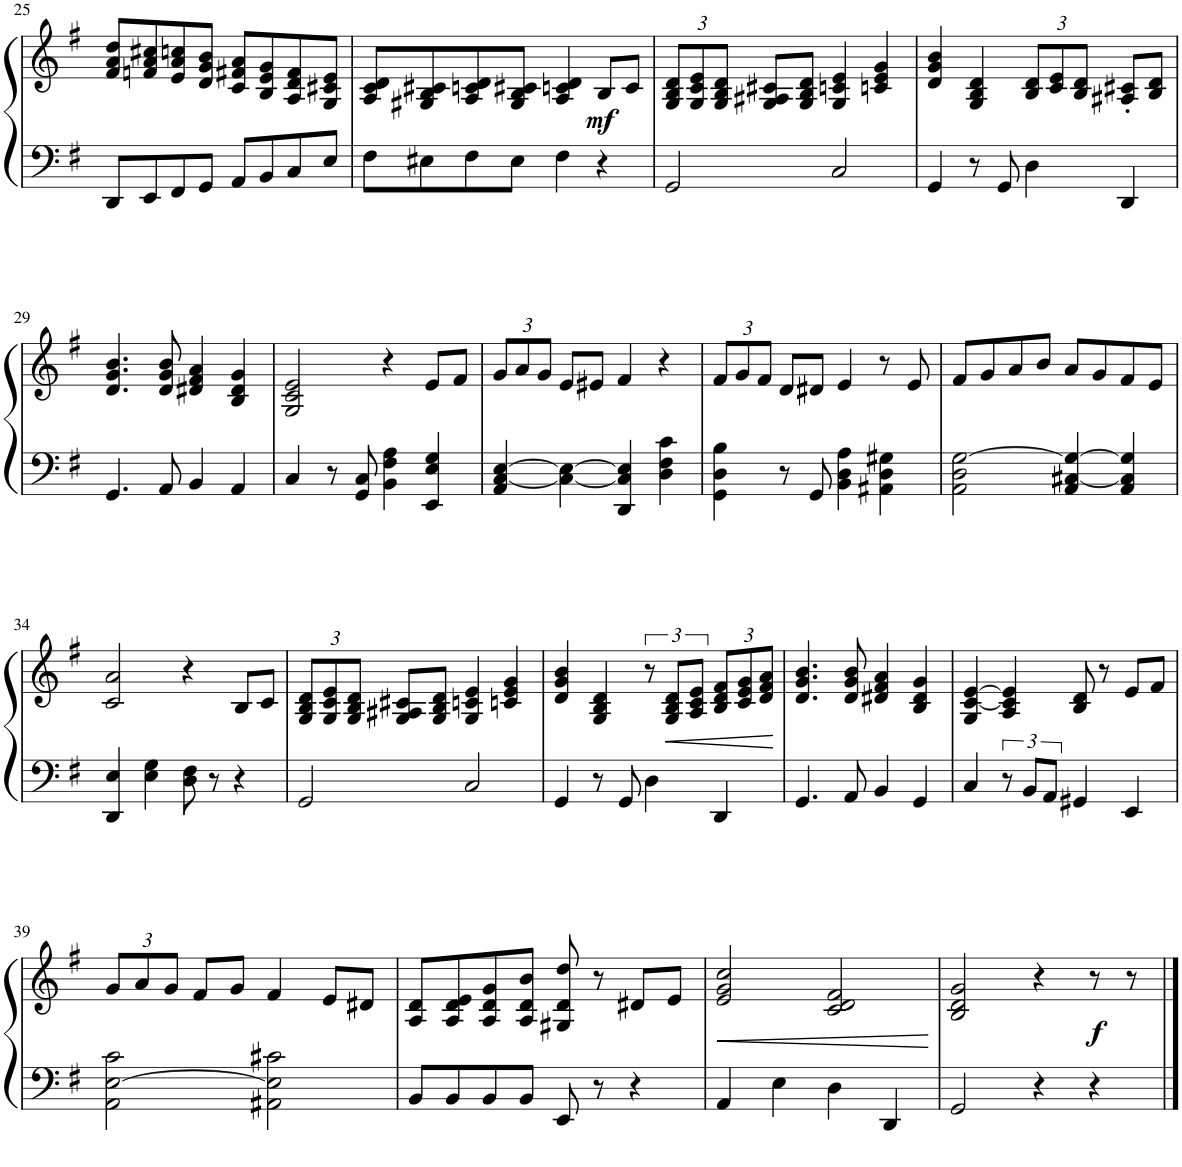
**kern	**kern	**dynam
*part1	*part1	*part1
*staff2	*staff1	*staff1/2
*I"Piano	*	*
*I'Pno.	*	*
!!LO:PB:g=z
*clefF4	*clefG2	*
*k[f#]	*k[f#]	*
*M4/4	*M4/4	*
=25	=25	=25
8DD/L	8f#/ 8a/ 8dd/L	.
8EE/	8fn/ 8a/ 8cc#X/	.
8FF#/	8e/ 8a/ 8ccn/	.
8GG/J	8d/ 8g/ 8b/J	.
8AA/L	8c/ 8f#X/ 8a/L	.
8BB/	8B/ 8e/ 8g/	.
8C/	8A/ 8d/ 8f#/	.
8E/J	8G/ 8c#X/ 8e/J	.
=26	=26	=26
8F#\L	8A/ 8c/ 8d/L	.
8E#X\	8G#X/ 8B/ 8c#X/	.
8F#\	8A/ 8cn/ 8d/	.
8E#\J	8G#/ 8B/ 8c#X/J	.
4F#\	4A/ 4cn/ 4d/	.
!	!	!LO:DY:b
4r	8B/L	mf
.	8c/J	.
=27	=27	=27
*	*Xbrackettup	*
2GG/	12G/ 12B/ 12d/L	.
.	12G/ 12c/ 12e/	.
.	12G/ 12B/ 12d/J	.
.	8G/ 8A#X/ 8c#X/L	.
.	8G/ 8B/ 8d/J	.
2C/	4G/ 4cn/ 4e/	.
.	4cn/ 4e/ 4g/	.
=28	=28	=28
4GG/	4d/ 4g/ 4b/	.
8r	4G/ 4B/ 4d/	.
8GG/	.	.
4D\	12B/ 12d/L	.
.	12c/ 12e/	.
.	12B/ 12d/J	.
4DD/	8A#X/' 8c#X/'L	.
.	8B/ 8d/J	.
!!LO:LB:g=z
=29	=29	=29
4.GG/	4.d/ 4.g/ 4.b/	.
8AA/	8d/ 8g/ 8b/	.
4BB/	4d#X/ 4f#/ 4a/	.
4AA/	4B/ 4d#/ 4g/	.
=30	=30	=30
4C/	2G/ 2c/ 2e/	.
8r	.	.
8GG/ 8C/	.	.
4BB\ 4F#\ 4A\	4r	.
4EE/ 4E/ 4G/	8e/L	.
.	8f#/J	.
=31	=31	=31
4AA/ [4C/ [4E/	12g/L	.
.	12a/	.
.	12g/J	.
4C\_ 4E\_	8e/L	.
.	8e#X/J	.
4DD/ 4C/] 4E/]	4f#/	.
4D\ 4F#\ 4c\	4r	.
=32	=32	=32
4GG\ 4D\ 4B\	12f#/L	.
.	12g/	.
.	12f#/J	.
8r	8d/L	.
8GG/	8d#X/J	.
4BB\ 4D\ 4A\	4e/	.
4AA#X\ 4D\ 4G#X\	8r	.
.	8e/	.
=33	=33	=33
2AA\ 2D\ [2G\	8f#/L	.
.	8g/	.
.	8a/	.
.	8b/J	.
4AA/ [4C#X/ 4G/_	8a/L	.
.	8g/	.
4AA/ 4C#/] 4G/]	8f#/	.
.	8e/J	.
!!LO:LB:g=z
=34	=34	=34
4DD/ 4E/	2c/ 2a/	.
4E\ 4G\	.	.
8D\ 8F#\	4r	.
8r	.	.
4r	8B/L	.
.	8c/J	.
=35	=35	=35
2GG/	12G/ 12B/ 12d/L	.
.	12G/ 12c/ 12e/	.
.	12G/ 12B/ 12d/J	.
.	8G/ 8A#X/ 8c#X/L	.
.	8G/ 8B/ 8d/J	.
2C/	4G/ 4cn/ 4e/	.
.	4cn/ 4e/ 4g/	.
=36	=36	=36
4GG/	4d/ 4g/ 4b/	.
8r	4G/ 4B/ 4d/	.
8GG/	.	.
*	*brackettup	*
4D\	12r	.
!	!	!LO:HP:b
.	12G/ 12B/ 12d/L	<
.	12A/ 12c/ 12e/J	.
*	*Xbrackettup	*
4DD/	12B/ 12d/ 12f#/L	.
.	12c/ 12e/ 12g/	.
.	12d/ 12f#/ 12a/J	.
.	.	[
=37	=37	=37
4.GG/	4.d/ 4.g/ 4.b/	.
8AA/	8d/ 8g/ 8b/	.
4BB/	4d#X/ 4f#/ 4a/	.
4GG/	4B/ 4d#/ 4g/	.
=38	=38	=38
4C/	4G/ [4c/ [4e/	.
12r	4A/ 4c/] 4e/]	.
12BB/L	.	.
12AA/J	.	.
4GG#X/	8B/ 8d/	.
.	8r	.
4EE/	8e/L	.
.	8f#/J	.
!!LO:LB:g=z
=39	=39	=39
2AA\ [2E\ 2c\	12g/L	.
.	12a/	.
.	12g/J	.
.	8f#/L	.
.	8g/J	.
2AA#X\ 2E\] 2c#X\	4f#/	.
.	8e/L	.
.	8d#X/J	.
=40	=40	=40
8BB/L	8A/ 8d/L	.
8BB/	8A/ 8d/ 8e/	.
8BB/	8A/ 8d/ 8g/	.
8BB/J	8A/ 8d/ 8b/J	.
8EE/	8G#X/ 8d/ 8dd/	.
8r	8r	.
4r	8d#X/L	.
.	8e/J	.
=41	=41	=41
!	!	!LO:HP:b
4AA/	2e/ 2g/ 2cc/	<
4E\	.	.
4D\	2c/ 2d/ 2f#/	.
4DD/	.	.
.	.	[
=42	=42	=42
2GG/	2B/ 2d/ 2g/	.
4r	4r	.
!	!	!LO:DY:b
4r	8r	f
.	8r	.
==	==	==
*-	*-	*-
